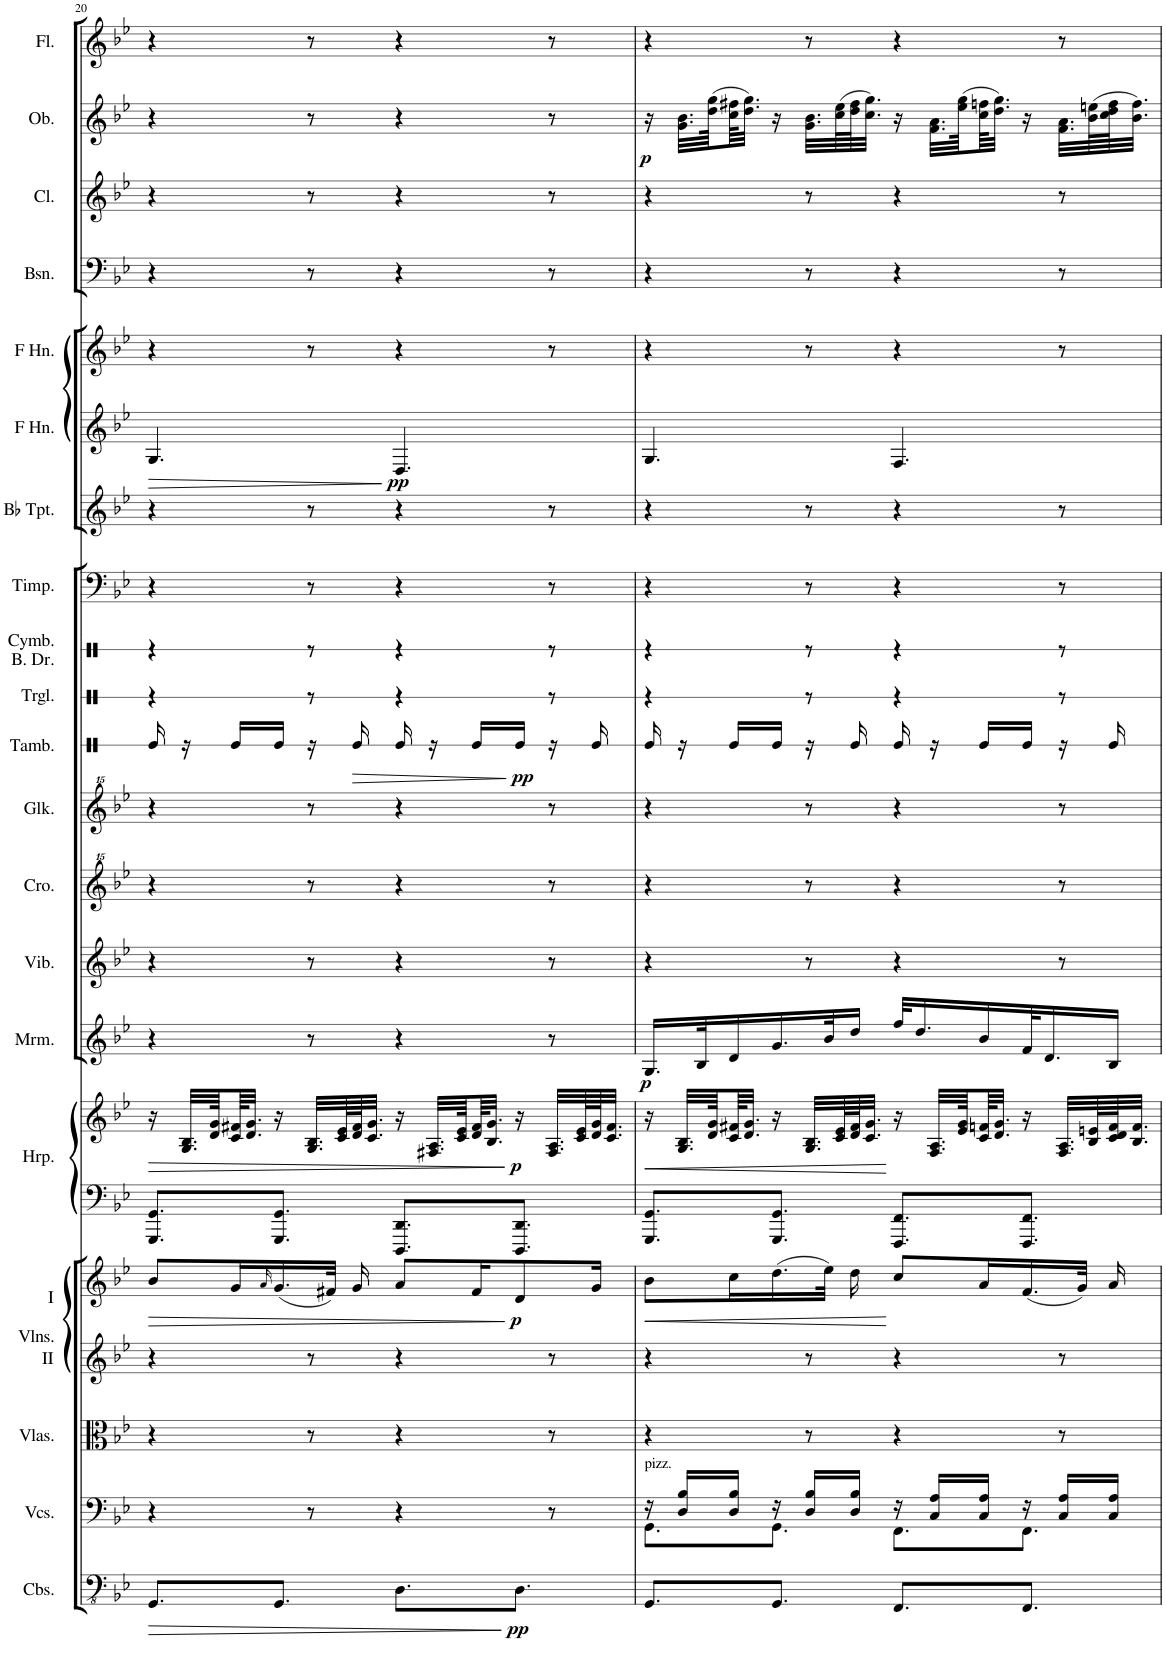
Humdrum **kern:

**kern	**dynam	**kern	**kern	**kern	**kern	**dynam	**kern	**kern	**dynam	**kern	**dynam	**kern	**kern	**kern	**kern	**dynam	**kern	**kern	**kern	**kern	**kern	**dynam	**kern	**kern	**kern	**kern	**dynam	**kern
*part21	*part21	*part20	*part19	*part18	*part17	*part17	*part16	*part16	*part16	*part15	*part15	*part14	*part13	*part12	*part11	*part11	*part10	*part9	*part8	*part7	*part6	*part6	*part5	*part4	*part3	*part2	*part2	*part1
*staff22	*staff22	*staff21	*staff20	*staff19	*staff18	*staff18	*staff17	*staff16	*staff16/17	*staff15	*staff15	*staff14	*staff13	*staff12	*staff11	*staff11	*staff10	*staff9	*staff8	*staff7	*staff6	*staff6	*staff5	*staff4	*staff3	*staff2	*staff2	*staff1
*I"Contrabasses	*	*I"Violoncellos	*I"Violas	*I"II	*I"I  Violins	*	*I"Harp	*	*	*I"Marimba	*	*I"Vibraphone	*I"Crotales	*I"Glockenspiel	*I"Tambourine	*	*I"Triangle	*I"Cymbals &amp; Bass Drum	*I"Timpani	*I"Bb Trumpet	*I"Horn in F	*	*I"Horn in F	*I"Bassoon	*I"Clarinet	*I"Oboe	*	*I"Flute
*I'Cbs.	*	*I'Vcs.	*I'Vlas.	*I'II	*I'I  Vlns.	*	*I'Hrp.	*	*	*I'Mrm.	*	*I'Vib.	*I'Cro.	*I'Glk.	*I'Tamb.	*	*I'Trgl.	*I'Cymb. B. Dr.	*I'Timp.	*I'Bb Tpt.	*	*	*	*I'Bsn.	*I'Cl.	*I'Ob.	*	*I'Fl.
!!LO:PB:g=z
*clefFv4	*	*clefF4	*clefC3	*clefG2	*clefG2	*	*clefF4	*clefG2	*	*clefG2	*	*clefG2	*clefG^^2	*clefG^^2	*clefX	*	*clefX	*clefX	*clefF4	*clefG2	*clefG2	*	*clefG2	*clefF4	*clefG2	*clefG2	*	*clefG2
*	*	*	*	*	*ITrd1c2	*	*ITrd5c9	*ITrd5c9	*	*	*	*	*	*	*	*	*	*	*	*ITrd7c12	*ITrd4c7	*	*	*	*	*	*	*
*k[b-e-]	*	*k[b-e-]	*k[b-e-]	*k[b-e-]	*k[b-e-]	*	*k[b-e-]	*k[b-e-]	*	*k[b-e-]	*	*k[b-e-]	*k[b-e-]	*k[b-e-]	*k[]	*	*k[]	*k[]	*k[b-e-]	*k[b-e-]	*k[b-e-]	*	*k[b-e-]	*k[b-e-]	*k[b-e-]	*k[b-e-]	*	*k[b-e-]
*M6/8	*	*M6/8	*M6/8	*M6/8	*M6/8	*	*M6/8	*M6/8	*	*M6/8	*	*M6/8	*M6/8	*M6/8	*M6/8	*	*M6/8	*M6/8	*M6/8	*M6/8	*M6/8	*	*M6/8	*M6/8	*M6/8	*M6/8	*	*M6/8
=20	=20	=20	=20	=20	=20	=20	=20	=20	=20	=20	=20	=20	=20	=20	=20	=20	=20	=20	=20	=20	=20	=20	=20	=20	=20	=20	=20	=20
!	!LO:HP:b	!	!	!	!	!LO:HP:b	!	!	!LO:HP:b	!	!	!	!	!	!	!	!	!	!	!	!	!LO:HP:b	!	!	!	!	!	!
8.GGG/L	>	4r	4r	4r	8b-/L	>	8.GGG/ 8.GG/L	16r	>	4r	.	4r	4r	4r	16Re/	.	4r	4r	4r	4r	4.G/	>	4r	4r	4r	4r	.	4r
.	.	.	.	.	.	.	.	32.G/ 32.B-/LLL	.	.	.	.	.	.	16r	.	.	.	.	.	.	.	.	.	.	.	.	.
.	.	.	.	.	.	.	.	64d/ 64g/L	.	.	.	.	.	.	.	.	.	.	.	.	.	.	.	.	.	.	.	.
.	.	.	.	.	16g/L	.	.	64c/ 64f#X/J	.	.	.	.	.	.	16Re/LL	.	.	.	.	.	.	.	.	.	.	.	.	.
.	.	.	.	.	.	.	.	32.d/ 32.g/JJJ	.	.	.	.	.	.	.	.	.	.	.	.	.	.	.	.	.	.	.	.
.	.	.	.	.	16qa/	.	.	.	.	.	.	.	.	.	.	.	.	.	.	.	.	.	.	.	.	.	.	.
8.GGG/J	.	.	.	.	(16.g/	.	8.GGG/ 8.GG/J	16r	.	.	.	.	.	.	16Re/JJ	.	.	.	.	.	.	.	.	.	.	.	.	.
.	.	8r	8r	8r	.	.	.	32.G/ 32.B-/LLL	.	8r	.	8r	8r	8r	16r	.	8r	8r	8r	8r	.	.	8r	8r	8r	8r	.	8r
.	.	.	.	.	32f#X/JJk)	.	.	.	.	.	.	.	.	.	.	.	.	.	.	.	.	.	.	.	.	.	.	.
.	.	.	.	.	.	.	.	64c/ 64e-/L	.	.	.	.	.	.	.	.	.	.	.	.	.	.	.	.	.	.	.	.
!	!	!	!	!	!	!	!	!	!	!	!	!	!	!	!	!LO:HP:b	!	!	!	!	!	!	!	!	!	!	!	!
.	.	.	.	.	16g/	.	.	64d/ 64f#/J	.	.	.	.	.	.	16Re/	>	.	.	.	.	.	.	.	.	.	.	.	.
.	.	.	.	.	.	.	.	32.c/ 32.g/JJJ	.	.	.	.	.	.	.	.	.	.	.	.	.	.	.	.	.	.	.	.
!	!	!	!	!	!	!	!	!	!	!	!	!	!	!	!	!	!	!	!	!	!	!LO:DY:n=1:b	!	!	!	!	!	!
8.DD\L	.	4r	4r	4r	8a/L	.	8.DDD/ 8.DD/L	16r	.	4r	.	4r	4r	4r	16Re/	.	4r	4r	4r	4r	4.D/	] pp	4r	4r	4r	4r	.	4r
.	.	.	.	.	.	.	.	32.F#X/ 32.A/LLL	.	.	.	.	.	.	16r	.	.	.	.	.	.	.	.	.	.	.	.	.
.	.	.	.	.	.	.	.	64c/ 64e-/L	.	.	.	.	.	.	.	.	.	.	.	.	.	.	.	.	.	.	.	.
.	.	.	.	.	16f#/K	.	.	64d/ 64f#/J	.	.	.	.	.	.	16Re/LL	.	.	.	.	.	.	.	.	.	.	.	.	.
.	.	.	.	.	.	.	.	32.B-/ 32.g/JJJ	.	.	.	.	.	.	.	.	.	.	.	.	.	.	.	.	.	.	.	.
!	!LO:DY:n=1:b	!	!	!	!	!LO:DY:n=1:b	!	!	!LO:DY:n=1:b	!	!	!	!	!	!	!LO:DY:n=1:b	!	!	!	!	!	!	!	!	!	!	!	!
8.DD\J	] pp	.	.	.	8d/	] p	8.DDD/ 8.DD/J	16r	] p	.	.	.	.	.	16Re/JJ	] pp	.	.	.	.	.	.	.	.	.	.	.	.
.	.	8r	8r	8r	.	.	.	32.F#/ 32.A/LLL	.	8r	.	8r	8r	8r	16r	.	8r	8r	8r	8r	.	.	8r	8r	8r	8r	.	8r
.	.	.	.	.	.	.	.	64c/ 64e-/L	.	.	.	.	.	.	.	.	.	.	.	.	.	.	.	.	.	.	.	.
.	.	.	.	.	16g/Jk	.	.	64d/ 64g/J	.	.	.	.	.	.	16Re/	.	.	.	.	.	.	.	.	.	.	.	.	.
.	.	.	.	.	.	.	.	32.c/ 32.f#/JJJ	.	.	.	.	.	.	.	.	.	.	.	.	.	.	.	.	.	.	.	.
=21	=21	=21	=21	=21	=21	=21	=21	=21	=21	=21	=21	=21	=21	=21	=21	=21	=21	=21	=21	=21	=21	=21	=21	=21	=21	=21	=21	=21
*	*	*^	*	*	*	*	*	*	*	*	*	*	*	*	*	*	*	*	*	*	*	*	*	*	*	*	*	*
!	!	!LO:TX:a:t=pizz.	!	!	!	!	!	!	!	!	!	!	!	!	!	!	!	!	!	!	!	!	!	!	!	!	!	!	!
!	!	!	!	!	!	!	!LO:HP:b	!	!	!LO:HP:b	!	!LO:DY:b	!	!	!	!	!	!	!	!	!	!	!	!	!	!	!	!LO:DY:b	!
8.GGG/L	.	16r	8.GG\L	4r	4r	8b-\L	<	8.GGG/ 8.GG/L	16r	<	16.G/LL	p	4r	4r	4r	16Re/	.	4r	4r	4r	4r	4.G/	.	4r	4r	4r	16r	p	4r
.	.	16D/ 16B-/LL	.	.	.	.	.	.	32.G/ 32.B-/LLL	.	.	.	.	.	.	16r	.	.	.	.	.	.	.	.	.	.	32.g\ 32.b-\LLL	.	.
.	.	.	.	.	.	.	.	.	.	.	32B-/K	.	.	.	.	.	.	.	.	.	.	.	.	.	.	.	.	.	.
.	.	.	.	.	.	.	.	.	64d/ 64g/L	.	.	.	.	.	.	.	.	.	.	.	.	.	.	.	.	.	(64dd\ 64gg\L	.	.
.	.	16D/ 16B-/JJ	.	.	.	16cc\L	.	.	64c/ 64f#X/J	.	16d/	.	.	.	.	16Re/LL	.	.	.	.	.	.	.	.	.	.	64cc\ 64ff#X\J	.	.
.	.	.	.	.	.	.	.	.	32.d/ 32.g/JJJ	.	.	.	.	.	.	.	.	.	.	.	.	.	.	.	.	.	32.dd\ 32.gg\JJJ)	.	.
8.GGG/J	.	16r	8.GG\J	.	.	(16.dd\	.	8.GGG/ 8.GG/J	16r	.	16.g/	.	.	.	.	16Re/JJ	.	.	.	.	.	.	.	.	.	.	16r	.	.
.	.	16D/ 16B-/LL	.	8r	8r	.	.	.	32.G/ 32.B-/LLL	.	.	.	8r	8r	8r	16r	.	8r	8r	8r	8r	.	.	8r	8r	8r	32.g\ 32.b-\LLL	.	8r
.	.	.	.	.	.	32ee-\JJk)	.	.	.	.	32b-/K	.	.	.	.	.	.	.	.	.	.	.	.	.	.	.	.	.	.
.	.	.	.	.	.	.	.	.	64c/ 64e-/L	.	.	.	.	.	.	.	.	.	.	.	.	.	.	.	.	.	(64cc\ 64ee-\L	.	.
.	.	16D/ 16B-/JJ	.	.	.	16dd\	.	.	64d/ 64f#/J	.	16dd/JJ	.	.	.	.	16Re/	.	.	.	.	.	.	.	.	.	.	64dd\ 64ff#\J	.	.
.	.	.	.	.	.	.	.	.	32.c/ 32.g/JJJ	.	.	.	.	.	.	.	.	.	.	.	.	.	.	.	.	.	32.cc\ 32.gg\JJJ)	.	.
8.FFF/L	.	16r	8.FF\L	4r	4r	8cc/L	[	8.FFF/ 8.FF/L	16r	[	32ff/KLL	.	4r	4r	4r	16Re/	.	4r	4r	4r	4r	4.F/	.	4r	4r	4r	16r	.	4r
.	.	.	.	.	.	.	.	.	.	.	16.dd/	.	.	.	.	.	.	.	.	.	.	.	.	.	.	.	.	.	.
.	.	16C/ 16A/LL	.	.	.	.	.	.	32.F/ 32.A/LLL	.	.	.	.	.	.	16r	.	.	.	.	.	.	.	.	.	.	32.f\ 32.a\LLL	.	.
.	.	.	.	.	.	.	.	.	64e-/ 64g/L	.	.	.	.	.	.	.	.	.	.	.	.	.	.	.	.	.	(64ee-\ 64gg\L	.	.
.	.	16C/ 16A/JJ	.	.	.	16a/L	.	.	64c/ 64fn/J	.	16b-/	.	.	.	.	16Re/LL	.	.	.	.	.	.	.	.	.	.	64cc\ 64ffn\J	.	.
.	.	.	.	.	.	.	.	.	32.d/ 32.g/JJJ	.	.	.	.	.	.	.	.	.	.	.	.	.	.	.	.	.	32.dd\ 32.gg\JJJ)	.	.
8.FFF/J	.	16r	8.FF\J	.	.	(16.f/	.	8.FFF/ 8.FF/J	16r	.	32f/K	.	.	.	.	16Re/JJ	.	.	.	.	.	.	.	.	.	.	16r	.	.
.	.	.	.	.	.	.	.	.	.	.	16.d/	.	.	.	.	.	.	.	.	.	.	.	.	.	.	.	.	.	.
.	.	16C/ 16A/LL	.	8r	8r	.	.	.	32.F/ 32.A/LLL	.	.	.	8r	8r	8r	16r	.	8r	8r	8r	8r	.	.	8r	8r	8r	32.f\ 32.a\LLL	.	8r
.	.	.	.	.	.	32g/JJk)	.	.	.	.	.	.	.	.	.	.	.	.	.	.	.	.	.	.	.	.	.	.	.
.	.	.	.	.	.	.	.	.	64B-/ 64en/L	.	.	.	.	.	.	.	.	.	.	.	.	.	.	.	.	.	(64b-\ 64een\L	.	.
.	.	16C/ 16A/JJ	.	.	.	16a/	.	.	64c/ 64d/ 64f/J	.	16B-/JJ	.	.	.	.	16Re/	.	.	.	.	.	.	.	.	.	.	64cc\ 64dd\ 64ff\J	.	.
.	.	.	.	.	.	.	.	.	32.B-/ 32.f/JJJ	.	.	.	.	.	.	.	.	.	.	.	.	.	.	.	.	.	32.b-\ 32.ff\JJJ)	.	.
*	*	*v	*v	*	*	*	*	*	*	*	*	*	*	*	*	*	*	*	*	*	*	*	*	*	*	*	*	*	*
=	=	=	=	=	=	=	=	=	=	=	=	=	=	=	=	=	=	=	=	=	=	=	=	=	=	=	=	=
*-	*-	*-	*-	*-	*-	*-	*-	*-	*-	*-	*-	*-	*-	*-	*-	*-	*-	*-	*-	*-	*-	*-	*-	*-	*-	*-	*-	*-
